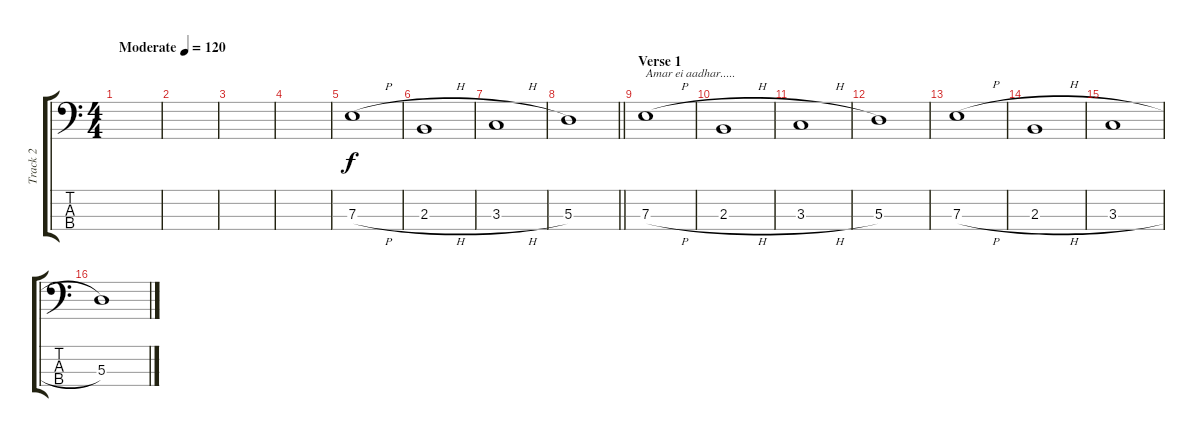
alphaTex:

\track ("Track 2" "Track 2") {instrument electricbassfinger}
\staff {score tabs}
\tuning (G2 D2 A1 E1) {hide}
\ts (4 4)
\tempo (120 "Moderate")
\clef f4
\ks c
|
|
|
|
7.3{h}.1 |
2.3{h}.1 |
3.3{h}.1 |
\barLineRight lightlight
5.3.1 |
\section ("" "Verse 1")
7.3{h}.1{txt "Amar ei aadhar....."} |
2.3{h}.1 |
3.3{h}.1 |
5.3.1 |
7.3{h}.1 |
2.3{h}.1 |
3.3{h}.1 |
5.3.1
